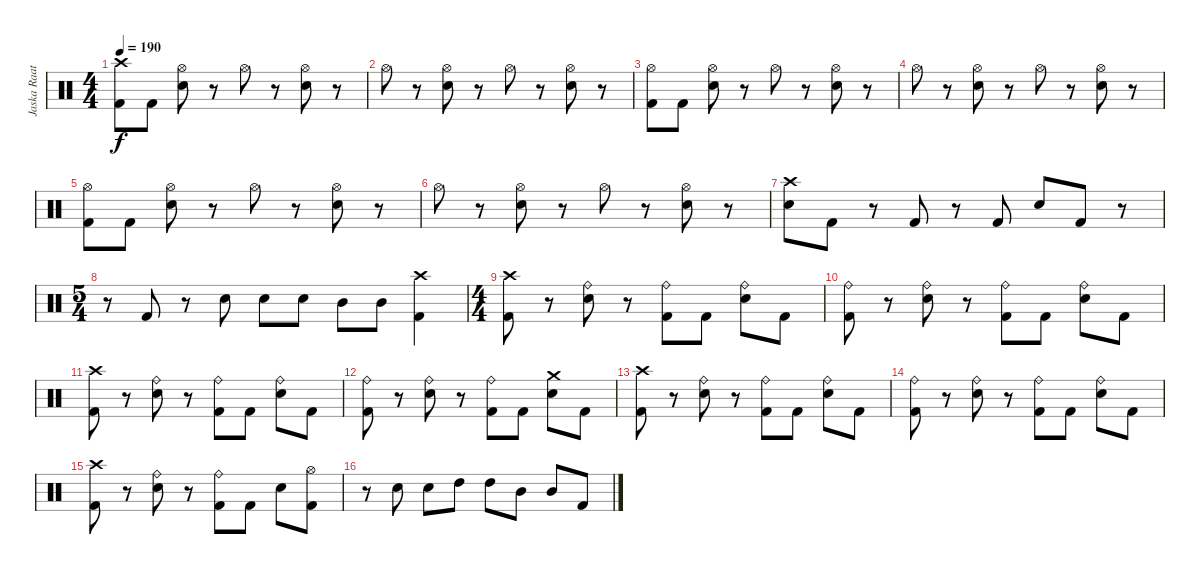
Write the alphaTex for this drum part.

\track ("Jaska Raatikainen" "Jaska Raat") {instrument percussion}
\staff {score}
\articulation defaults
\ts (4 4)
\tempo 190
\clef neutral
\ks c
("Crash high (hit)" "Kick (hit) 2").8{dy f} "Kick (hit) 2".8 ("Hi-Hat (open)" "Snare (hit) 2").8 r.8 "Hi-Hat (open)".8 r.8 ("Hi-Hat (open)" "Snare (hit) 2").8 r.8 |
"Hi-Hat (open)".8 r.8 ("Hi-Hat (open)" "Snare (hit) 2").8 r.8 "Hi-Hat (open)".8 r.8 ("Hi-Hat (open)" "Snare (hit) 2").8 r.8 |
("Hi-Hat (open)" "Kick (hit) 2").8 "Kick (hit) 2".8 ("Hi-Hat (open)" "Snare (hit) 2").8 r.8 "Hi-Hat (open)".8 r.8 ("Hi-Hat (open)" "Snare (hit) 2").8 r.8 |
"Hi-Hat (open)".8 r.8 ("Hi-Hat (open)" "Snare (hit) 2").8 r.8 "Hi-Hat (open)".8 r.8 ("Hi-Hat (open)" "Snare (hit) 2").8 r.8 |
("Hi-Hat (open)" "Kick (hit) 2").8 "Kick (hit) 2".8 ("Hi-Hat (open)" "Snare (hit) 2").8 r.8 "Hi-Hat (open)".8 r.8 ("Hi-Hat (open)" "Snare (hit) 2").8 r.8 |
"Hi-Hat (open)".8 r.8 ("Hi-Hat (open)" "Snare (hit) 2").8 r.8 "Hi-Hat (open)".8 r.8 ("Hi-Hat (open)" "Snare (hit) 2").8 r.8 |
("Crash high (hit)" "Snare (hit) 2").8 "Kick (hit) 2".8 r.8 "Kick (hit) 2".8 r.8 "Kick (hit) 2".8 "Snare (hit) 2".8 "Kick (hit) 2".8 r.8 |
\ts (5 4)
r.8 "Kick (hit) 2".8 r.8 "Snare (hit) 2".8 "Snare (hit) 2".8 "Snare (hit) 2".8 "Mid Tom (hit)".8 "Mid Tom (hit)".8 ("Crash high (hit)" "Kick (hit) 2").4 |
\ts (4 4)
("Crash high (hit)" "Kick (hit) 2").8 r.8 ("Ride (bell)" "Snare (hit) 2").8 r.8 ("Ride (bell)" "Kick (hit) 2").8 "Kick (hit) 2".8 ("Ride (bell)" "Snare (hit) 2").8 "Kick (hit) 2".8 |
("Ride (bell)" "Kick (hit) 2").8 r.8 ("Ride (bell)" "Snare (hit) 2").8 r.8 ("Ride (bell)" "Kick (hit) 2").8 "Kick (hit) 2".8 ("Ride (bell)" "Snare (hit) 2").8 "Kick (hit) 2".8 |
("Crash high (hit)" "Kick (hit) 2").8 r.8 ("Ride (bell)" "Snare (hit) 2").8 r.8 ("Ride (bell)" "Kick (hit) 2").8 "Kick (hit) 2".8 ("Ride (bell)" "Snare (hit) 2").8 "Kick (hit) 2".8 |
("Ride (bell)" "Kick (hit) 2").8 r.8 ("Ride (bell)" "Snare (hit) 2").8 r.8 ("Ride (bell)" "Kick (hit) 2").8 "Kick (hit) 2".8 ("Crash medium (hit)" "Snare (hit) 2").8 "Kick (hit) 2".8 |
("Crash high (hit)" "Kick (hit) 2").8 r.8 ("Ride (bell)" "Snare (hit) 2").8 r.8 ("Ride (bell)" "Kick (hit) 2").8 "Kick (hit) 2".8 ("Ride (bell)" "Snare (hit) 2").8 "Kick (hit) 2".8 |
("Ride (bell)" "Kick (hit) 2").8 r.8 ("Ride (bell)" "Snare (hit) 2").8 r.8 ("Ride (bell)" "Kick (hit) 2").8 "Kick (hit) 2".8 ("Ride (bell)" "Snare (hit) 2").8 "Kick (hit) 2".8 |
("Crash high (hit)" "Kick (hit) 2").8 r.8 ("Ride (bell)" "Snare (hit) 2").8 r.8 ("Ride (bell)" "Kick (hit) 2").8 "Kick (hit) 2".8 "Snare (hit) 2".8 ("Hi-Hat (open)" "Kick (hit) 2").8 |
r.8 "Snare (hit) 2".8 "Snare (hit) 2".8 "High Tom (hit)".8 "High Tom (hit)".8 "Mid Tom (hit)".8 "Mid Tom (hit)".8 "Kick (hit) 2".8
